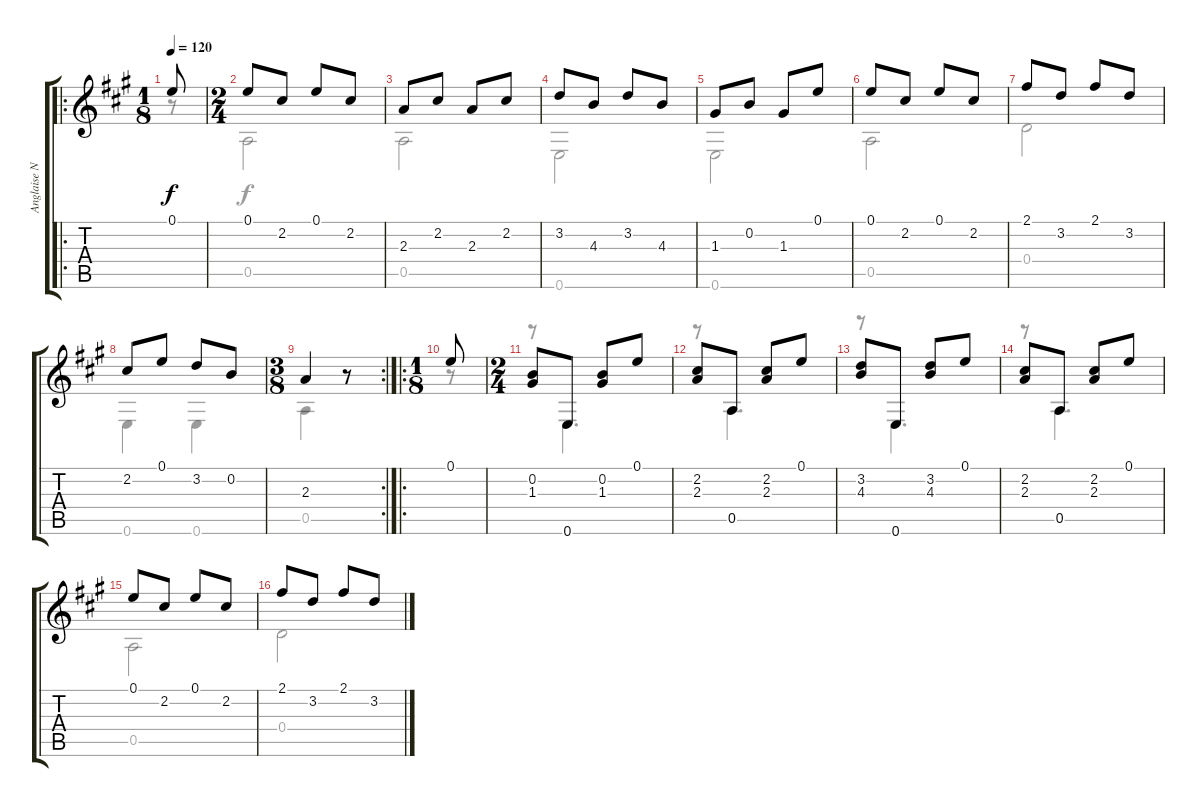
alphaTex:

\track ("Anglaise No. 4 Opus 121" "Anglaise N") {instrument acousticguitarnylon}
\staff {score tabs}
\tuning (E4 B3 G3 D3 A2 E2) {hide}
\voice
\ro
\ts (1 8)
\tempo 120
\clef g2
\ks a
0.1.8{dy f instrument acousticguitarnylon} |
\ts (2 4)
0.1.8 2.2.8 0.1.8 2.2.8 |
2.3.8 2.2.8 2.3.8 2.2.8 |
3.2.8 4.3.8 3.2.8 4.3.8 |
1.3.8 0.2.8 1.3.8 0.1.8 |
0.1.8 2.2.8 0.1.8 2.2.8 |
2.1.8 3.2.8 2.1.8 3.2.8 |
2.2.8 0.1.8 3.2.8 0.2.8 |
\rc 2
\ts (3 8)
2.3.4 r.8 |
\ro
\ts (1 8)
0.1.8 |
\ts (2 4)
(0.2 1.3).8 0.6.8 (0.2 1.3).8 0.1.8 |
(2.2 2.3).8 0.5.8 (2.2 2.3).8 0.1.8 |
(3.2 4.3).8 0.6.8 (3.2 4.3).8 0.1.8 |
(2.2 2.3).8 0.5.8 (2.2 2.3).8 0.1.8 |
0.1.8 2.2.8 0.1.8 2.2.8 |
2.1.8 3.2.8 2.1.8 3.2.8
\voice
\clef g2
\ottava regular
\simile none
\ks a
r.8{dy f} |
0.5.2 |
0.5.2 |
0.6.2 |
0.6.2 |
0.5.2 |
0.4.2 |
0.6.4 0.6.4 |
0.5.4 r.8 |
r.8 |
r.8 0.6.4{d} |
r.8 0.5.4{d} |
r.8 0.6.4{d} |
r.8 0.5.4{d} |
0.5.2 |
0.4.2
